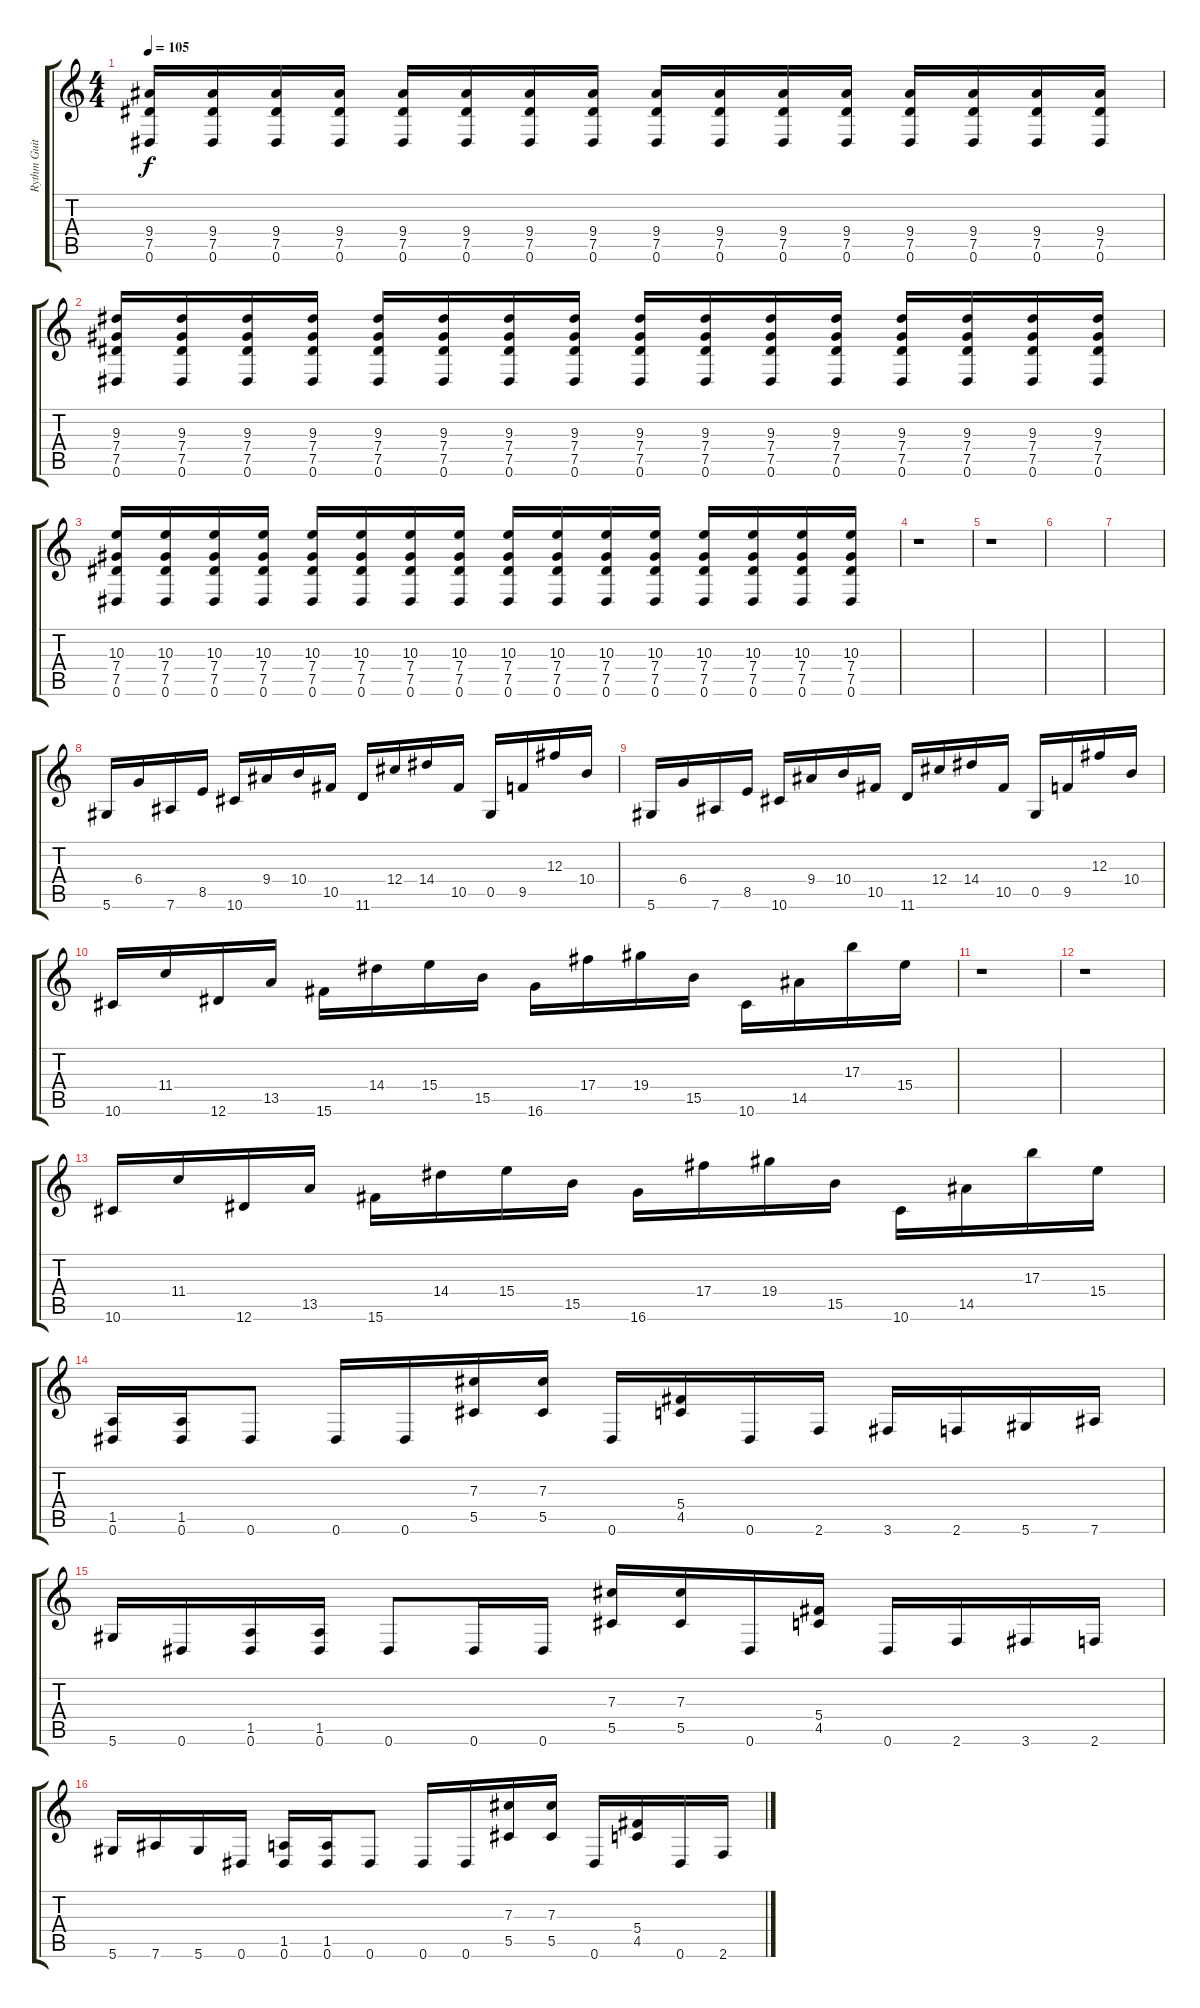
\track ("Rythm Guitar" "Rythm Guit") {instrument overdrivenguitar}
\staff {score tabs}
\tuning (Eb4 Bb3 Gb3 Db3 Ab2 Eb2) {hide}
\ts (4 4)
\tempo 105
\clef g2
\ks c
(9.4 7.5 0.6).16{dy f} (9.4 7.5 0.6).16 (9.4 7.5 0.6).16 (9.4 7.5 0.6).16 (9.4 7.5 0.6).16 (9.4 7.5 0.6).16 (9.4 7.5 0.6).16 (9.4 7.5 0.6).16 (9.4 7.5 0.6).16 (9.4 7.5 0.6).16 (9.4 7.5 0.6).16 (9.4 7.5 0.6).16 (9.4 7.5 0.6).16 (9.4 7.5 0.6).16 (9.4 7.5 0.6).16 (9.4 7.5 0.6).16 |
(9.3 7.4 7.5 0.6).16 (9.3 7.4 7.5 0.6).16 (9.3 7.4 7.5 0.6).16 (9.3 7.4 7.5 0.6).16 (9.3 7.4 7.5 0.6).16 (9.3 7.4 7.5 0.6).16 (9.3 7.4 7.5 0.6).16 (9.3 7.4 7.5 0.6).16 (9.3 7.4 7.5 0.6).16 (9.3 7.4 7.5 0.6).16 (9.3 7.4 7.5 0.6).16 (9.3 7.4 7.5 0.6).16 (9.3 7.4 7.5 0.6).16 (9.3 7.4 7.5 0.6).16 (9.3 7.4 7.5 0.6).16 (9.3 7.4 7.5 0.6).16 |
(10.3 7.4 7.5 0.6).16 (10.3 7.4 7.5 0.6).16 (10.3 7.4 7.5 0.6).16 (10.3 7.4 7.5 0.6).16 (10.3 7.4 7.5 0.6).16 (10.3 7.4 7.5 0.6).16 (10.3 7.4 7.5 0.6).16 (10.3 7.4 7.5 0.6).16 (10.3 7.4 7.5 0.6).16 (10.3 7.4 7.5 0.6).16 (10.3 7.4 7.5 0.6).16 (10.3 7.4 7.5 0.6).16 (10.3 7.4 7.5 0.6).16 (10.3 7.4 7.5 0.6).16 (10.3 7.4 7.5 0.6).16 (10.3 7.4 7.5 0.6).16 |
r.1 |
r.1 |
|
|
5.6.16 6.4.16 7.6.16 8.5.16 10.6.16 9.4.16 10.4.16 10.5.16 11.6.16 12.4.16 14.4.16 10.5.16 0.5.16 9.5.16 12.3.16 10.4.16 |
5.6.16 6.4.16 7.6.16 8.5.16 10.6.16 9.4.16 10.4.16 10.5.16 11.6.16 12.4.16 14.4.16 10.5.16 0.5.16 9.5.16 12.3.16 10.4.16 |
10.6.16 11.4.16 12.6.16 13.5.16 15.6.16 14.4.16 15.4.16 15.5.16 16.6.16 17.4.16 19.4.16 15.5.16 10.6.16 14.5.16 17.3.16 15.4.16 |
r.1 |
r.1 |
10.6.16 11.4.16 12.6.16 13.5.16 15.6.16 14.4.16 15.4.16 15.5.16 16.6.16 17.4.16 19.4.16 15.5.16 10.6.16 14.5.16 17.3.16 15.4.16 |
(1.5 0.6).16 (1.5 0.6).16 0.6.8 0.6.16 0.6.16 (7.3 5.5).16 (7.3 5.5).16 0.6.16 (5.4 4.5).16 0.6.16 2.6.16 3.6.16 2.6.16 5.6.16 7.6.16 |
5.6.16 0.6.16 (1.5 0.6).16 (1.5 0.6).16 0.6.8 0.6.16 0.6.16 (7.3 5.5).16 (7.3 5.5).16 0.6.16 (5.4 4.5).16 0.6.16 2.6.16 3.6.16 2.6.16 |
5.6.16 7.6.16 5.6.16 0.6.16 (1.5 0.6).16 (1.5 0.6).16 0.6.8 0.6.16 0.6.16 (7.3 5.5).16 (7.3 5.5).16 0.6.16 (5.4 4.5).16 0.6.16 2.6.16
